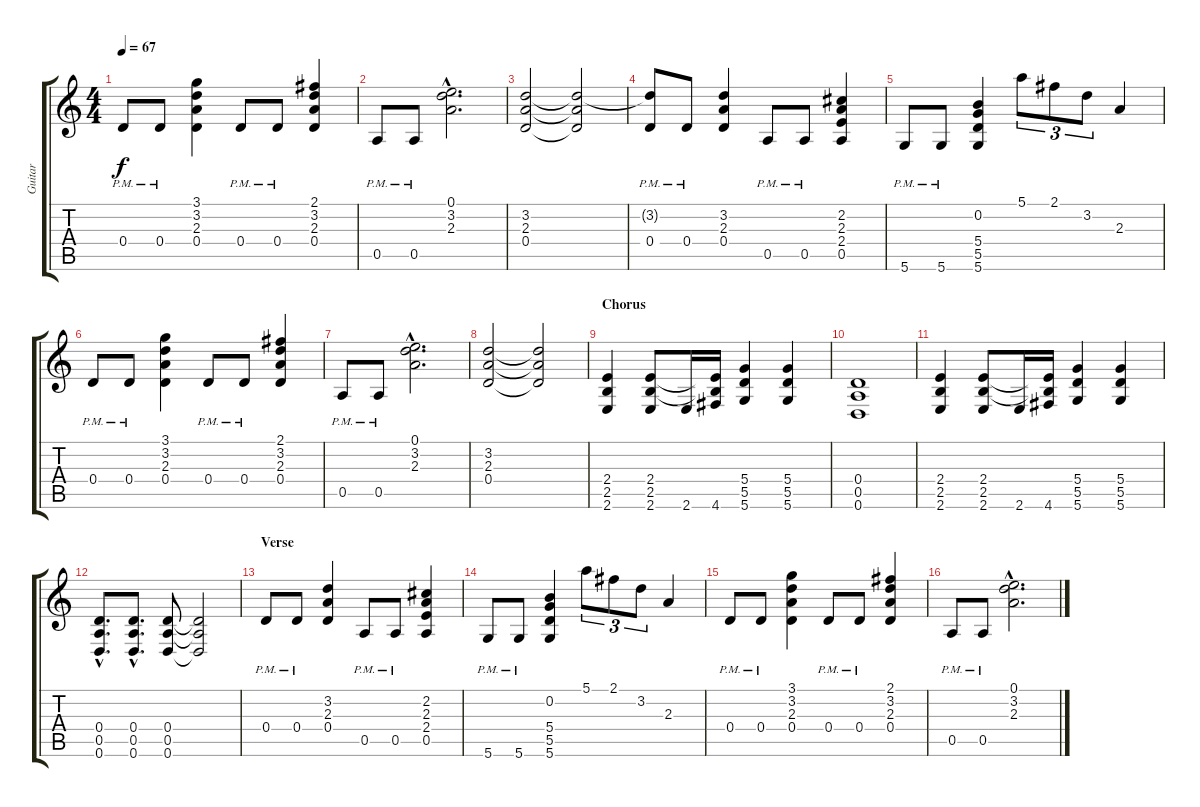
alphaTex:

\track ("Guitar" "Guitar") {instrument distortionguitar}
\staff {score tabs}
\tuning (E4 B3 G3 D3 A2 D2) {hide}
\ts (4 4)
\tempo 67
\clef g2
\ks c
0.4{pm}.8{dy f} 0.4{pm}.8 (3.1 3.2 2.3 0.4).4 0.4{pm}.8 0.4{pm}.8 (2.1 3.2 2.3 0.4).4 |
0.5{pm}.8 0.5{pm}.8 (0.1{hac} 3.2{hac} 2.3{hac}).2{d} |
(3.2 2.3 0.4).2 (3.2{t} 2.3{t} 0.4{t}).2 |
(3.2{t} 0.4{pm}).8 0.4{pm}.8 (3.2 2.3 0.4).4 0.5{pm}.8 0.5{pm}.8 (2.2 2.3 2.4 0.5).4 |
5.6{pm}.8 5.6{pm}.8 (0.2 5.4 5.5 5.6).4 5.1.8{tu (3 2)} 2.1.8{tu (3 2)} 3.2.8{tu (3 2)} 2.3.4 |
0.4{pm}.8 0.4{pm}.8 (3.1 3.2 2.3 0.4).4 0.4{pm}.8 0.4{pm}.8 (2.1 3.2 2.3 0.4).4 |
0.5{pm}.8 0.5{pm}.8 (0.1{hac} 3.2{hac} 2.3{hac}).2{d} |
(3.2 2.3 0.4).2 (3.2{t} 2.3{t} 0.4{t}).2 |
\section ("" "Chorus")
(2.4 2.5 2.6).4 (2.4 2.5 2.6).8 2.6.16 (2.4{t} 2.5{t} 4.6).16 (5.4 5.5 5.6).4 (5.4 5.5 5.6).4 |
(0.4 0.5 0.6).1 |
(2.4 2.5 2.6).4 (2.4 2.5 2.6).8 2.6.16 (2.4{t} 2.5{t} 4.6).16 (5.4 5.5 5.6).4 (5.4 5.5 5.6).4 |
(0.4{hac} 0.5{hac} 0.6{hac}).8{d} (0.4{hac} 0.5{hac} 0.6{hac}).8{d} (0.4 0.5 0.6).8 (0.4{t} 0.5{t} 0.6{t}).2 |
\section ("" "Verse")
0.4{pm}.8 0.4{pm}.8 (3.2 2.3 0.4).4 0.5{pm}.8 0.5{pm}.8 (2.2 2.3 2.4 0.5).4 |
5.6{pm}.8 5.6{pm}.8 (0.2 5.4 5.5 5.6).4 5.1.8{tu (3 2)} 2.1.8{tu (3 2)} 3.2.8{tu (3 2)} 2.3.4 |
0.4{pm}.8 0.4{pm}.8 (3.1 3.2 2.3 0.4).4 0.4{pm}.8 0.4{pm}.8 (2.1 3.2 2.3 0.4).4 |
0.5{pm}.8 0.5{pm}.8 (0.1{hac} 3.2{hac} 2.3{hac}).2{d}
